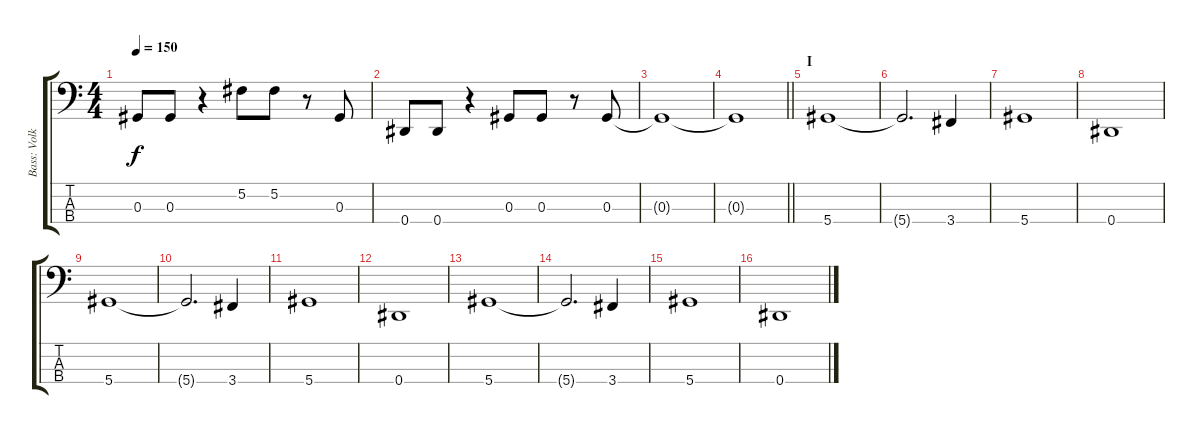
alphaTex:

\track ("Bass: Volker" "Bass: Volk") {instrument electricbassfinger}
\staff {score tabs}
\tuning (Gb2 Db2 Ab1 Eb1) {hide}
\ts (4 4)
\tempo 150
\clef f4
\ks c
0.3.8{dy f} 0.3.8 r.4 5.2.8 5.2.8 r.8 0.3.8 |
0.4.8 0.4.8 r.4 0.3.8 0.3.8 r.8 0.3.8 |
0.3{t}.1 |
\barLineRight lightlight
0.3{t}.1 |
\section ("" "I")
5.4.1 |
5.4{t}.2{d} 3.4.4 |
5.4.1 |
0.4.1 |
5.4.1 |
5.4{t}.2{d} 3.4.4 |
5.4.1 |
0.4.1 |
5.4.1 |
5.4{t}.2{d} 3.4.4 |
5.4.1 |
0.4.1
